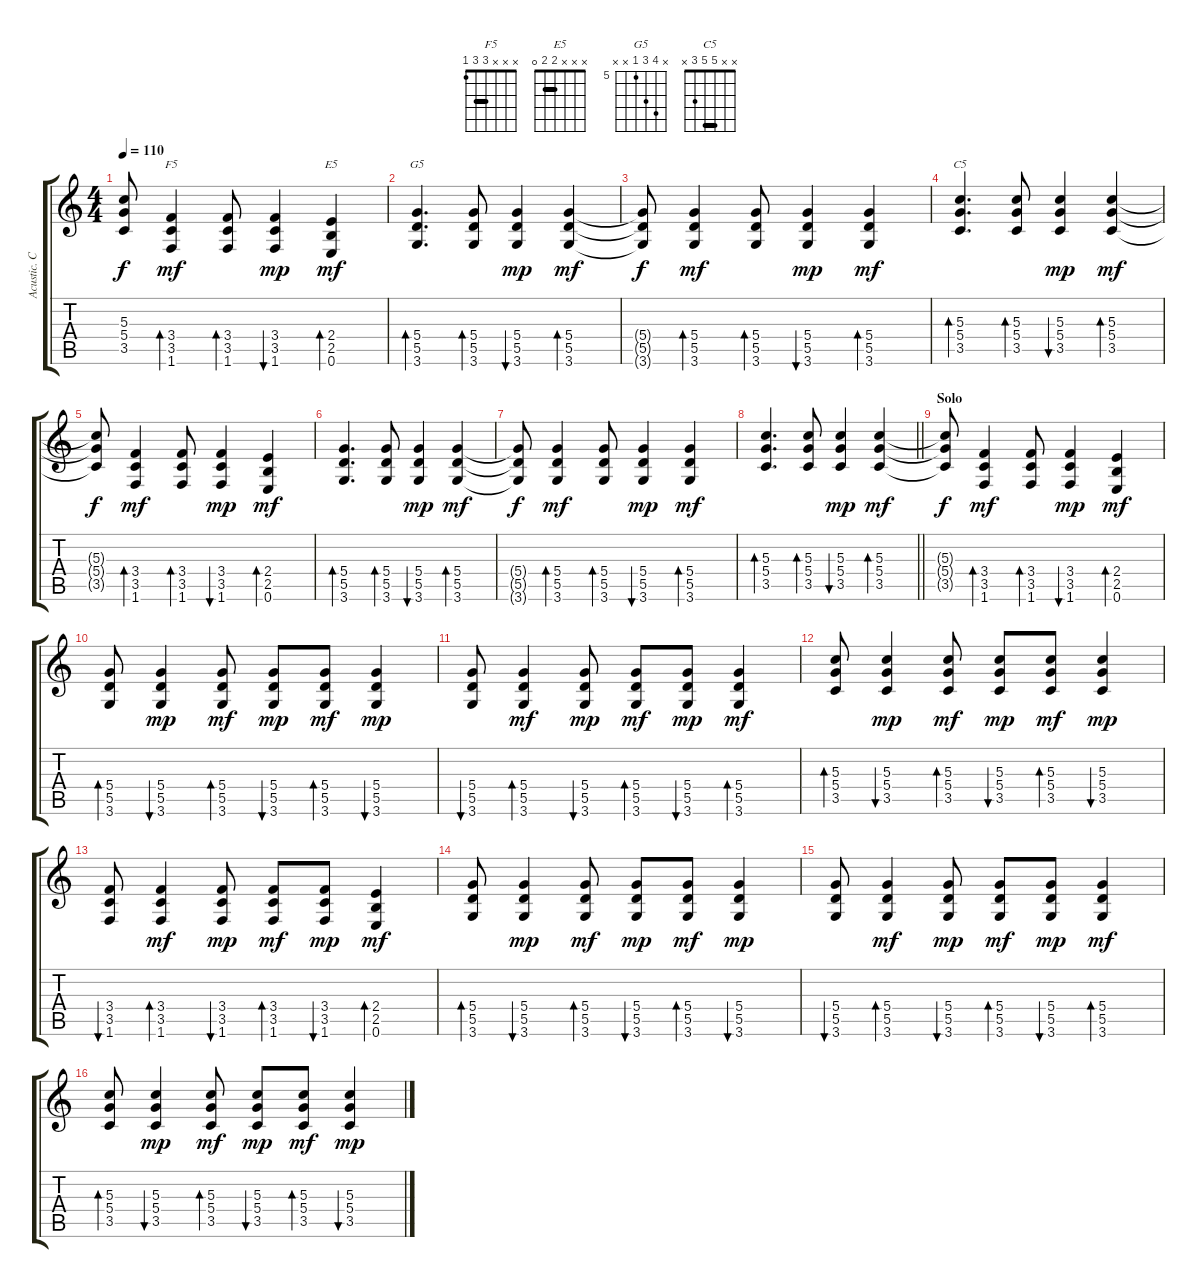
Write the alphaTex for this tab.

\track ("Acustic. Chords" "Acustic. C") {instrument acousticguitarsteel}
\staff {score tabs}
\tuning (E4 B3 G3 D3 A2 E2) {hide}
\chord ("F5" x x x 3 3 1) {barre 3}
\chord ("E5" x x x 2 2 0) {barre 2}
\chord ("G5" x 8 7 5 x x) {firstfret 5}
\chord ("C5" x x 5 5 3 x) {barre 5}
\ts (4 4)
\tempo 110
\clef g2
\ks c
(5.3{t} 5.4{t} 3.5{t}).8{dy f} (3.4 3.5 1.6).4{bd 120 ch "F5" dy mf} (3.4 3.5 1.6).8{bd 120} (3.4 3.5 1.6).4{bu 120 dy mp} (2.4 2.5 0.6).4{bd 120 ch "E5" dy mf} |
(5.4 5.5 3.6).4{d bd 60 ch "G5"} (5.4 5.5 3.6).8{bd 60} (5.4 5.5 3.6).4{bu 120 dy mp} (5.4 5.5 3.6).4{bd 120 dy mf} |
(5.4{t} 5.5{t} 3.6{t}).8{dy f} (5.4 5.5 3.6).4{bd 120 dy mf} (5.4 5.5 3.6).8{bd 120} (5.4 5.5 3.6).4{bu 120 dy mp} (5.4 5.5 3.6).4{bd 120 dy mf} |
(5.3 5.4 3.5).4{d bd 120 ch "C5"} (5.3 5.4 3.5).8{bd 120} (5.3 5.4 3.5).4{bu 120 dy mp} (5.3 5.4 3.5).4{bd 120 dy mf} |
(5.3{t} 5.4{t} 3.5{t}).8{dy f} (3.4 3.5 1.6).4{bd 120 dy mf} (3.4 3.5 1.6).8{bd 120} (3.4 3.5 1.6).4{bu 120 dy mp} (2.4 2.5 0.6).4{bd 120 dy mf} |
(5.4 5.5 3.6).4{d bd 60} (5.4 5.5 3.6).8{bd 60} (5.4 5.5 3.6).4{bu 120 dy mp} (5.4 5.5 3.6).4{bd 120 dy mf} |
(5.4{t} 5.5{t} 3.6{t}).8{dy f} (5.4 5.5 3.6).4{bd 120 dy mf} (5.4 5.5 3.6).8{bd 120} (5.4 5.5 3.6).4{bu 120 dy mp} (5.4 5.5 3.6).4{bd 120 dy mf} |
\barLineRight lightlight
(5.3 5.4 3.5).4{d bd 120} (5.3 5.4 3.5).8{bd 120} (5.3 5.4 3.5).4{bu 120 dy mp} (5.3 5.4 3.5).4{bd 120 dy mf} |
\section ("" "Solo")
(5.3{t} 5.4{t} 3.5{t}).8{dy f} (3.4 3.5 1.6).4{bd 120 dy mf} (3.4 3.5 1.6).8{bd 120} (3.4 3.5 1.6).4{bu 120 dy mp} (2.4 2.5 0.6).4{bd 120 dy mf} |
(5.4 5.5 3.6).8{bd 60} (5.4 5.5 3.6).4{bu 60 dy mp} (5.4 5.5 3.6).8{bd 60 dy mf} (5.4 5.5 3.6).8{bu 60 dy mp} (5.4 5.5 3.6).8{bd 60 dy mf} (5.4 5.5 3.6).4{bu 60 dy mp} |
(5.4 5.5 3.6).8{bu 60} (5.4 5.5 3.6).4{bd 60 dy mf} (5.4 5.5 3.6).8{bu 60 dy mp} (5.4 5.5 3.6).8{bd 60 dy mf} (5.4 5.5 3.6).8{bu 60 dy mp} (5.4 5.5 3.6).4{bd 60 dy mf} |
(5.3 5.4 3.5).8{bd 120} (5.3 5.4 3.5).4{bu 120 dy mp} (5.3 5.4 3.5).8{bd 120 dy mf} (5.3 5.4 3.5).8{bu 60 dy mp} (5.3 5.4 3.5).8{bd 60 dy mf} (5.3 5.4 3.5).4{bu 60 dy mp} |
(3.4 3.5 1.6).8{bu 60} (3.4 3.5 1.6).4{bd 60 dy mf} (3.4 3.5 1.6).8{bu 60 dy mp} (3.4 3.5 1.6).8{bd 60 dy mf} (3.4 3.5 1.6).8{bu 60 dy mp} (2.4 2.5 0.6).4{bd 60 dy mf} |
(5.4 5.5 3.6).8{bd 60} (5.4 5.5 3.6).4{bu 60 dy mp} (5.4 5.5 3.6).8{bd 60 dy mf} (5.4 5.5 3.6).8{bu 60 dy mp} (5.4 5.5 3.6).8{bd 60 dy mf} (5.4 5.5 3.6).4{bu 60 dy mp} |
(5.4 5.5 3.6).8{bu 60} (5.4 5.5 3.6).4{bd 60 dy mf} (5.4 5.5 3.6).8{bu 60 dy mp} (5.4 5.5 3.6).8{bd 60 dy mf} (5.4 5.5 3.6).8{bu 60 dy mp} (5.4 5.5 3.6).4{bd 60 dy mf} |
(5.3 5.4 3.5).8{bd 120} (5.3 5.4 3.5).4{bu 120 dy mp} (5.3 5.4 3.5).8{bd 120 dy mf} (5.3 5.4 3.5).8{bu 60 dy mp} (5.3 5.4 3.5).8{bd 60 dy mf} (5.3 5.4 3.5).4{bu 60 dy mp}
